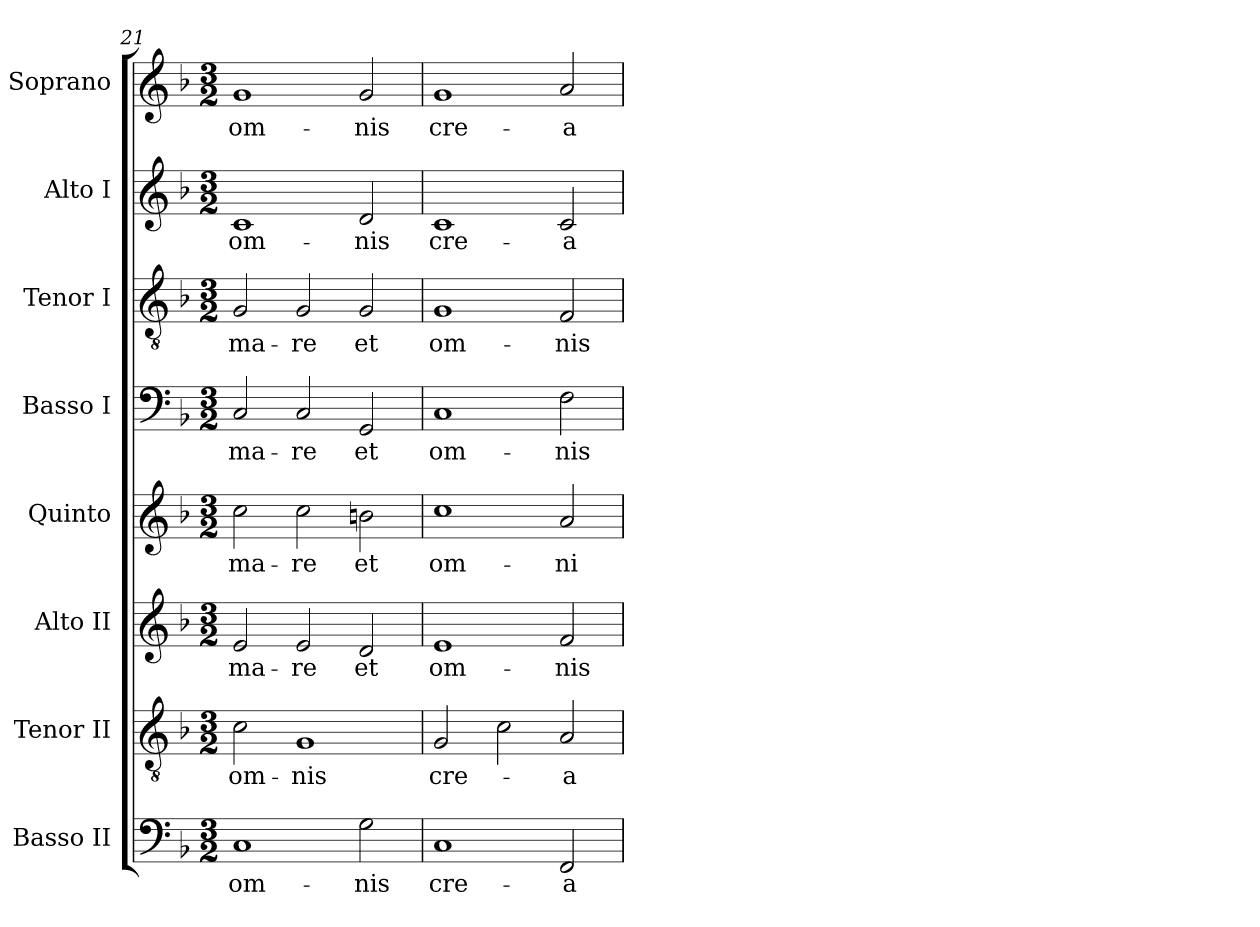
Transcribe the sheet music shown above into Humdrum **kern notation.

**kern	**text	**kern	**text	**kern	**text	**kern	**text	**kern	**text	**kern	**text	**kern	**text	**kern	**text
*part8	*part8	*part7	*part7	*part6	*part6	*part5	*part5	*part4	*part4	*part3	*part3	*part2	*part2	*part1	*part1
*staff8	*staff8	*staff7	*staff7	*staff6	*staff6	*staff5	*staff5	*staff4	*staff4	*staff3	*staff3	*staff2	*staff2	*staff1	*staff1
*I"Basso II	*	*I"Tenor II	*	*I"Alto II	*	*I"Quinto	*	*I"Basso I	*	*I"Tenor I	*	*I"Alto I	*	*I"Soprano	*
*I'B. 2	*	*I'T. 2	*	*I'A. 2	*	*I'Q.	*	*I'B. 1	*	*I'T. 1	*	*I'A. 1	*	*I'S.	*
*clefF4	*	*clefGv2	*	*clefG2	*	*clefG2	*	*clefF4	*	*clefGv2	*	*clefG2	*	*clefG2	*
*	*	*ITrd7c12	*	*	*	*	*	*	*	*ITrd7c12	*	*	*	*	*
*k[b-]	*	*k[b-]	*	*k[b-]	*	*k[b-]	*	*k[b-]	*	*k[b-]	*	*k[b-]	*	*k[b-]	*
*F:	*	*F:	*	*F:	*	*F:	*	*F:	*	*F:	*	*F:	*	*F:	*
*M3/2	*	*M3/2	*	*M3/2	*	*M3/2	*	*M3/2	*	*M3/2	*	*M3/2	*	*M3/2	*
=21	=21	=21	=21	=21	=21	=21	=21	=21	=21	=21	=21	=21	=21	=21	=21
!	!LO:LY:b:color=#000000	!	!	!	!	!	!	!	!	!	!	!	!	!	!
!	!	!	!LO:LY:b:color=#000000	!	!	!	!	!	!	!	!	!	!	!	!
!	!	!	!	!	!LO:LY:b:color=#000000	!	!	!	!	!	!	!	!	!	!
!	!	!	!	!	!	!	!LO:LY:b:color=#000000	!	!	!	!	!	!	!	!
!	!	!	!	!	!	!	!	!	!LO:LY:b:color=#000000	!	!	!	!	!	!
!	!	!	!	!	!	!	!	!	!	!	!LO:LY:b:color=#000000	!	!	!	!
!	!	!	!	!	!	!	!	!	!	!	!	!	!LO:LY:b:color=#000000	!	!
!	!	!	!	!	!	!	!	!	!	!	!	!	!	!	!LO:LY:b:color=#000000
1Ci	om-	2Ci\	om-	2ei/	ma-	2cci\	ma-	2Ci/	ma-	2GGi/	ma-	1ci	om-	1gi	om-
!	!	!	!LO:LY:b:color=#000000	!	!	!	!	!	!	!	!	!	!	!	!
!	!	!	!	!	!LO:LY:b:color=#000000	!	!	!	!	!	!	!	!	!	!
!	!	!	!	!	!	!	!LO:LY:b:color=#000000	!	!	!	!	!	!	!	!
!	!	!	!	!	!	!	!	!	!LO:LY:b:color=#000000	!	!	!	!	!	!
!	!	!	!	!	!	!	!	!	!	!	!LO:LY:b:color=#000000	!	!	!	!
.	.	1GGi	-nis	2ei/	-re	2cci\	-re	2Ci/	-re	2GGi/	-re	.	.	.	.
!	!LO:LY:b:color=#000000	!	!	!	!	!	!	!	!	!	!	!	!	!	!
!	!	!	!	!	!LO:LY:b:color=#000000	!	!	!	!	!	!	!	!	!	!
!	!	!	!	!	!	!	!LO:LY:b:color=#000000	!	!	!	!	!	!	!	!
!	!	!	!	!	!	!	!	!	!LO:LY:b:color=#000000	!	!	!	!	!	!
!	!	!	!	!	!	!	!	!	!	!	!LO:LY:b:color=#000000	!	!	!	!
!	!	!	!	!	!	!	!	!	!	!	!	!	!LO:LY:b:color=#000000	!	!
!	!	!	!	!	!	!	!	!	!	!	!	!	!	!	!LO:LY:b:color=#000000
2Gi\	-nis	.	.	2di/	et	2bni\	et	2GGi/	et	2GGi/	et	2di/	-nis	2gi/	-nis
!!LO:LB:g=z
=22	=22	=22	=22	=22	=22	=22	=22	=22	=22	=22	=22	=22	=22	=22	=22
!	!LO:LY:b:color=#000000	!	!	!	!	!	!	!	!	!	!	!	!	!	!
!	!	!	!LO:LY:b:color=#000000	!	!	!	!	!	!	!	!	!	!	!	!
!	!	!	!	!	!LO:LY:b:color=#000000	!	!	!	!	!	!	!	!	!	!
!	!	!	!	!	!	!	!LO:LY:b:color=#000000	!	!	!	!	!	!	!	!
!	!	!	!	!	!	!	!	!	!LO:LY:b:color=#000000	!	!	!	!	!	!
!	!	!	!	!	!	!	!	!	!	!	!LO:LY:b:color=#000000	!	!	!	!
!	!	!	!	!	!	!	!	!	!	!	!	!	!LO:LY:b:color=#000000	!	!
!	!	!	!	!	!	!	!	!	!	!	!	!	!	!	!LO:LY:b:color=#000000
1Ci	cre-	2GGi/	cre-	1ei	om-	1cci	om-	1Ci	om-	1GGi	om-	1ci	cre-	1gi	cre-
.	.	2Ci\	.	.	.	.	.	.	.	.	.	.	.	.	.
!	!LO:LY:b:color=#000000	!	!	!	!	!	!	!	!	!	!	!	!	!	!
!	!	!	!LO:LY:b:color=#000000	!	!	!	!	!	!	!	!	!	!	!	!
!	!	!	!	!	!LO:LY:b:color=#000000	!	!	!	!	!	!	!	!	!	!
!	!	!	!	!	!	!	!LO:LY:b:color=#000000	!	!	!	!	!	!	!	!
!	!	!	!	!	!	!	!	!	!LO:LY:b:color=#000000	!	!	!	!	!	!
!	!	!	!	!	!	!	!	!	!	!	!LO:LY:b:color=#000000	!	!	!	!
!	!	!	!	!	!	!	!	!	!	!	!	!	!LO:LY:b:color=#000000	!	!
!	!	!	!	!	!	!	!	!	!	!	!	!	!	!	!LO:LY:b:color=#000000
2FFi/	-a-	2AAi/	-a-	2fi/	-nis	2ai/	-ni	2Fi\	-nis	2FFi/	-nis	2ci/	-a-	2ai/	-a-
=	=	=	=	=	=	=	=	=	=	=	=	=	=	=	=
*-	*-	*-	*-	*-	*-	*-	*-	*-	*-	*-	*-	*-	*-	*-	*-
